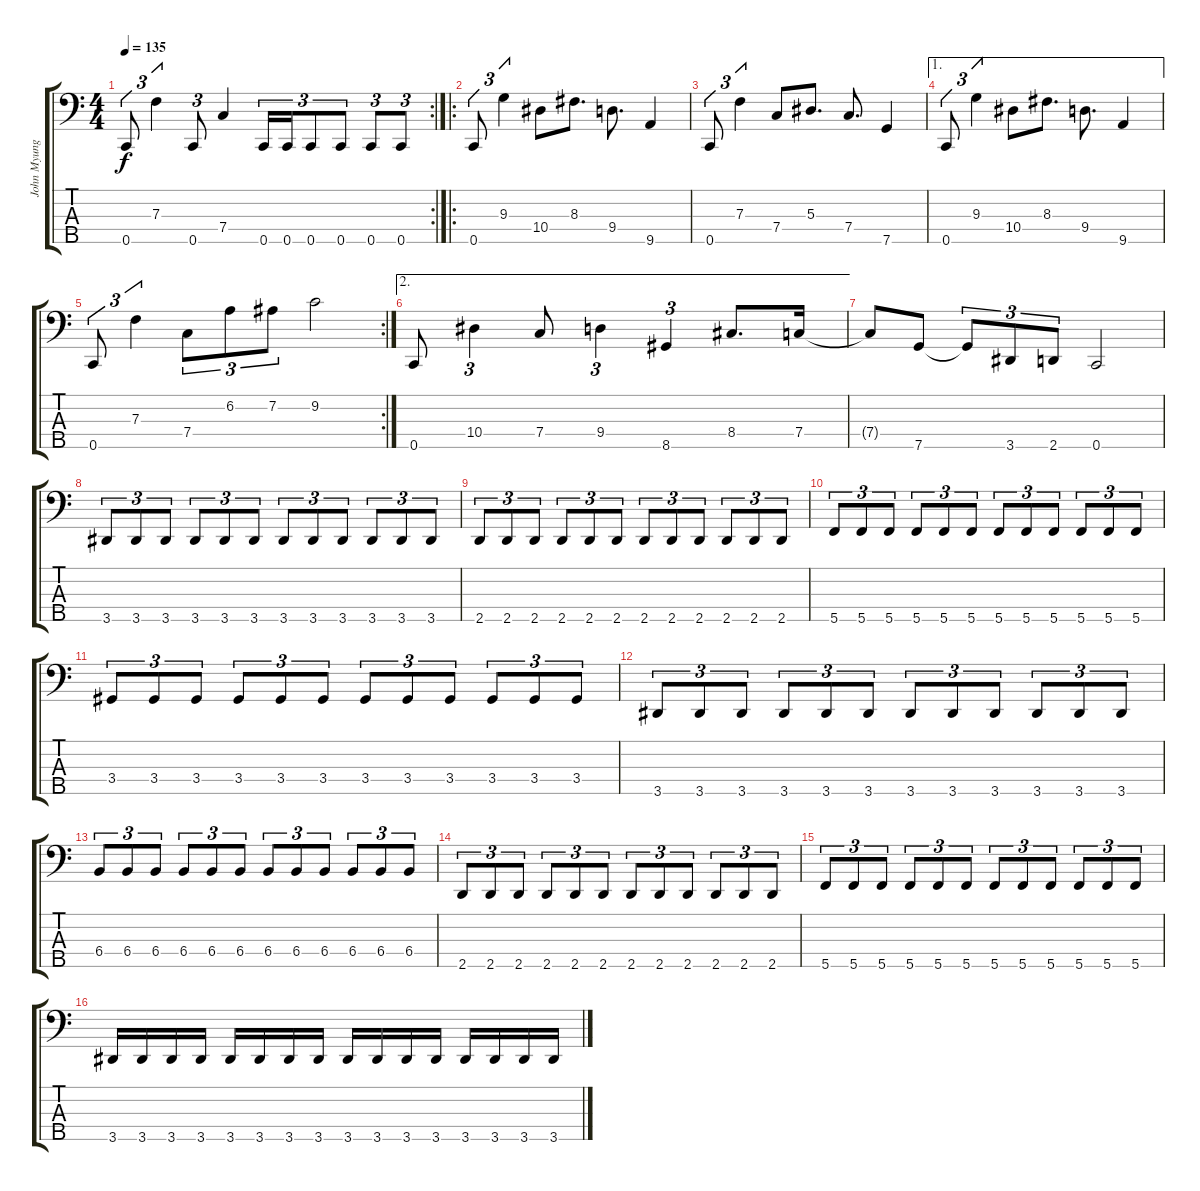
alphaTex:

\track ("John Myung" "John Myung") {instrument electricbassfinger}
\staff {score tabs}
\tuning (Ab2 Eb2 Bb1 F1 C1) {hide}
\rc 2
\ts (4 4)
\tempo 135
\clef f4
\ks c
0.5.8{tu (3 2) dy f} 7.3.4{tu (3 2)} 0.5.8{tu (3 2)} 7.4.4 0.5.16{tu (3 2)} 0.5.16{tu (3 2)} 0.5.8{tu (3 2)} 0.5.8{tu (3 2)} 0.5.8{tu (3 2)} 0.5.8{tu (3 2)} |
\ro
0.5.8{tu (3 2)} 9.3.4{tu (3 2)} 10.4.8 8.3.8{d} 9.4.8{d} 9.5.4 |
0.5.8{tu (3 2)} 7.3.4{tu (3 2)} 7.4.8 5.3.8{d} 7.4.8{d} 7.5.4 |
\ae 1
0.5.8{tu (3 2)} 9.3.4{tu (3 2)} 10.4.8 8.3.8{d} 9.4.8{d} 9.5.4 |
\rc 2
0.5.8{tu (3 2)} 7.3.4{tu (3 2)} 7.4.8{tu (3 2)} 6.2.8{tu (3 2)} 7.2.8{tu (3 2)} 9.2.2 |
\ae 2
0.5.8 10.4.4{tu (3 2)} 7.4.8 9.4.4{tu (3 2)} 8.5.4{tu (3 2)} 8.4.8{d} 7.4.16 |
7.4{t}.8 7.5.8 7.5{t}.8{tu (3 2)} 3.5.8{tu (3 2)} 2.5.8{tu (3 2)} 0.5.2 |
3.5.8{tu (3 2)} 3.5.8{tu (3 2)} 3.5.8{tu (3 2)} 3.5.8{tu (3 2)} 3.5.8{tu (3 2)} 3.5.8{tu (3 2)} 3.5.8{tu (3 2)} 3.5.8{tu (3 2)} 3.5.8{tu (3 2)} 3.5.8{tu (3 2)} 3.5.8{tu (3 2)} 3.5.8{tu (3 2)} |
2.5.8{tu (3 2)} 2.5.8{tu (3 2)} 2.5.8{tu (3 2)} 2.5.8{tu (3 2)} 2.5.8{tu (3 2)} 2.5.8{tu (3 2)} 2.5.8{tu (3 2)} 2.5.8{tu (3 2)} 2.5.8{tu (3 2)} 2.5.8{tu (3 2)} 2.5.8{tu (3 2)} 2.5.8{tu (3 2)} |
5.5.8{tu (3 2)} 5.5.8{tu (3 2)} 5.5.8{tu (3 2)} 5.5.8{tu (3 2)} 5.5.8{tu (3 2)} 5.5.8{tu (3 2)} 5.5.8{tu (3 2)} 5.5.8{tu (3 2)} 5.5.8{tu (3 2)} 5.5.8{tu (3 2)} 5.5.8{tu (3 2)} 5.5.8{tu (3 2)} |
3.4.8{tu (3 2)} 3.4.8{tu (3 2)} 3.4.8{tu (3 2)} 3.4.8{tu (3 2)} 3.4.8{tu (3 2)} 3.4.8{tu (3 2)} 3.4.8{tu (3 2)} 3.4.8{tu (3 2)} 3.4.8{tu (3 2)} 3.4.8{tu (3 2)} 3.4.8{tu (3 2)} 3.4.8{tu (3 2)} |
3.5.8{tu (3 2)} 3.5.8{tu (3 2)} 3.5.8{tu (3 2)} 3.5.8{tu (3 2)} 3.5.8{tu (3 2)} 3.5.8{tu (3 2)} 3.5.8{tu (3 2)} 3.5.8{tu (3 2)} 3.5.8{tu (3 2)} 3.5.8{tu (3 2)} 3.5.8{tu (3 2)} 3.5.8{tu (3 2)} |
6.4.8{tu (3 2)} 6.4.8{tu (3 2)} 6.4.8{tu (3 2)} 6.4.8{tu (3 2)} 6.4.8{tu (3 2)} 6.4.8{tu (3 2)} 6.4.8{tu (3 2)} 6.4.8{tu (3 2)} 6.4.8{tu (3 2)} 6.4.8{tu (3 2)} 6.4.8{tu (3 2)} 6.4.8{tu (3 2)} |
2.5.8{tu (3 2)} 2.5.8{tu (3 2)} 2.5.8{tu (3 2)} 2.5.8{tu (3 2)} 2.5.8{tu (3 2)} 2.5.8{tu (3 2)} 2.5.8{tu (3 2)} 2.5.8{tu (3 2)} 2.5.8{tu (3 2)} 2.5.8{tu (3 2)} 2.5.8{tu (3 2)} 2.5.8{tu (3 2)} |
5.5.8{tu (3 2)} 5.5.8{tu (3 2)} 5.5.8{tu (3 2)} 5.5.8{tu (3 2)} 5.5.8{tu (3 2)} 5.5.8{tu (3 2)} 5.5.8{tu (3 2)} 5.5.8{tu (3 2)} 5.5.8{tu (3 2)} 5.5.8{tu (3 2)} 5.5.8{tu (3 2)} 5.5.8{tu (3 2)} |
3.5.16 3.5.16 3.5.16 3.5.16 3.5.16 3.5.16 3.5.16 3.5.16 3.5.16 3.5.16 3.5.16 3.5.16 3.5.16 3.5.16 3.5.16 3.5.16
